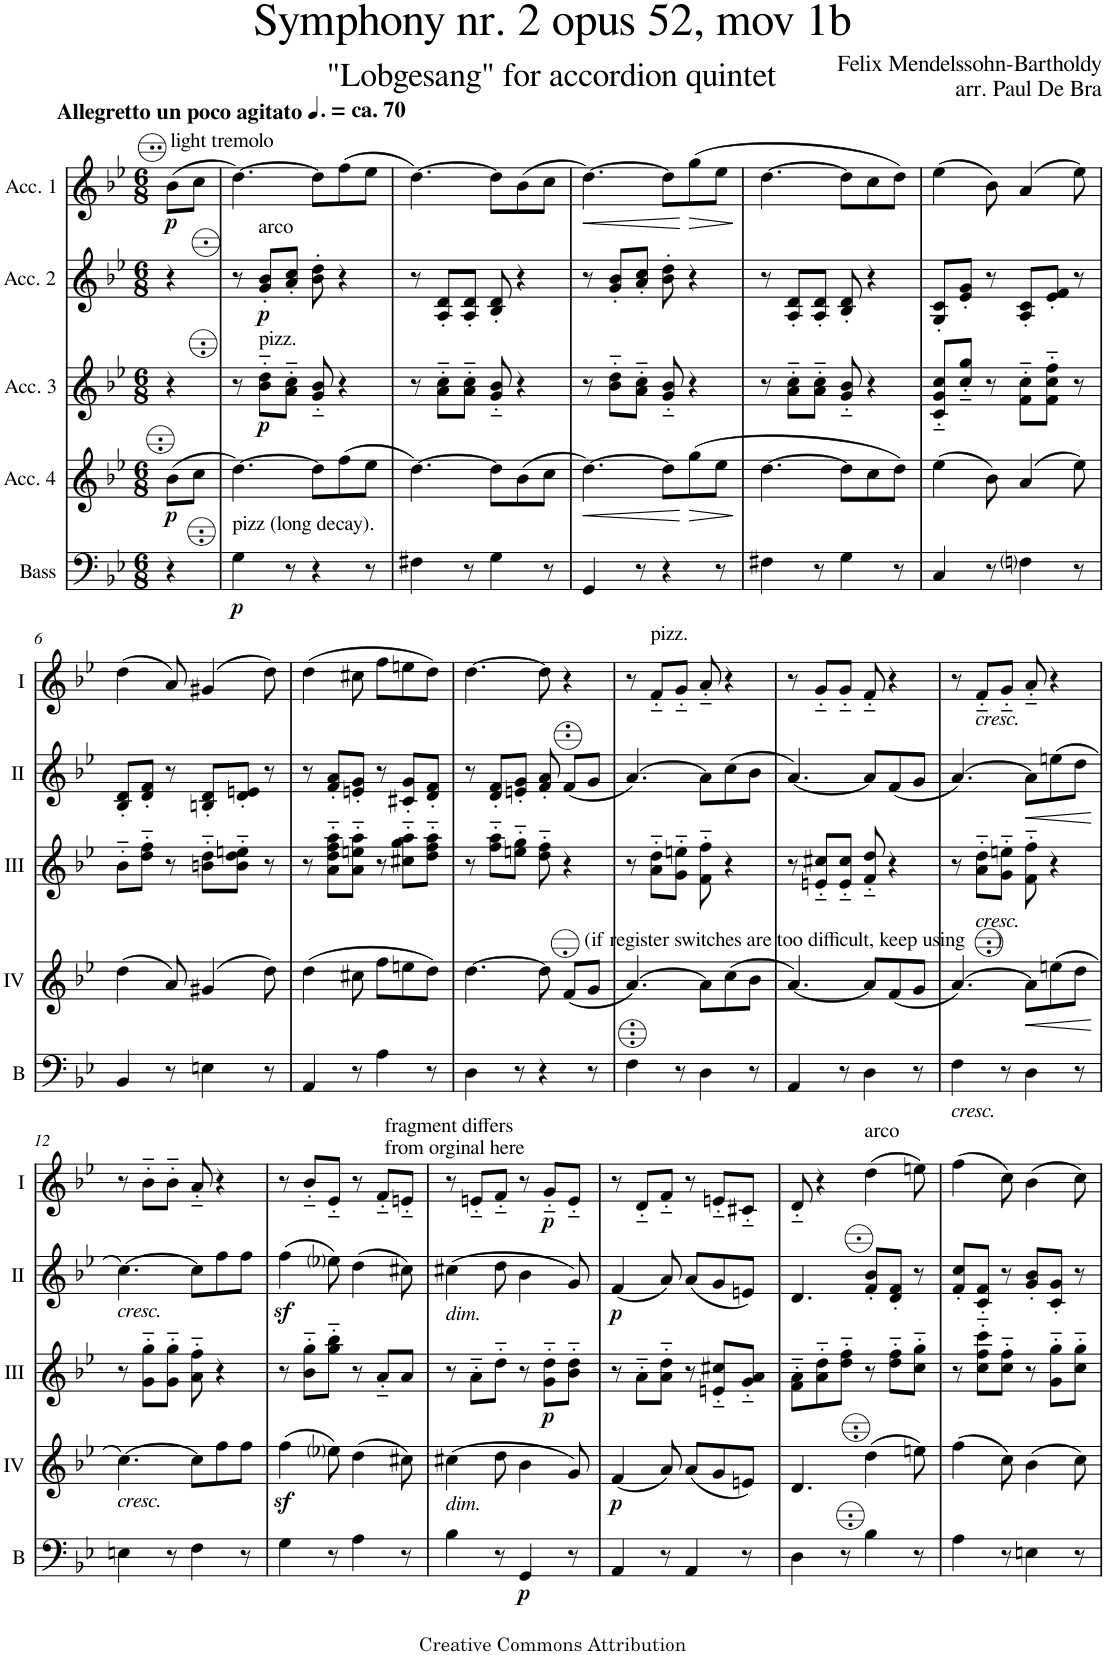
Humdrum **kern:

**kern	**dynam	**kern	**dynam	**kern	**dynam	**kern	**dynam	**kern	**dynam
*part5	*part5	*part4	*part4	*part3	*part3	*part2	*part2	*part1	*part1
*staff5	*staff5	*staff4	*staff4	*staff3	*staff3	*staff2	*staff2	*staff1	*staff1
*I"Bass	*	*I"Acc. 4	*	*I"Acc. 3	*	*I"Acc. 2	*	*I"Acc. 1	*
*I'B	*	*	*	*	*	*	*	*	*
*clefF4	*	*clefG2	*	*clefG2	*	*clefG2	*	*clefG2	*
*Trd7c12	*	*Trd7c12	*	*Trd7c12	*	*	*	*	*
*k[b-e-]	*	*k[b-e-]	*	*k[b-e-]	*	*k[b-e-]	*	*k[b-e-]	*
*M6/8	*	*M6/8	*	*M6/8	*	*M6/8	*	*M6/8	*
=	=	=	=	=	=	=	=	=	=
!	!	!	!	!	!	!	!	!LO:TX:a:B:t=Allegretto un poco agitato	!
!	!	!	!	!	!	!	!	!LO:TX:a:B:t=ca. 70	!
!	!	!	!	!	!	!	!	!LO:TX:a:t=light tremolo	!
!	!	!	!LO:DY:b	!	!	!	!	!	!LO:DY:b
4r	.	(8b-\L	p	4r	.	4r	.	(8b-\L	p
.	.	8cc\J	.	.	.	.	.	8cc\J	.
=1	=1	=1	=1	=1	=1	=1	=1	=1	=1
!LO:TX:a:t=pizz (long decay).	!	!	!	!	!	!	!	!	!
!	!LO:DY:b	!	!	!	!	!	!	!	!
4G\	p	[4.dd\)	.	8r	.	8r	.	[4.dd\)	.
!	!	!	!	!	!	!LO:TX:a:t=arco	!	!	!
!	!	!	!	!LO:TX:a:t=pizz.	!	!	!	!	!
!	!	!	!	!	!LO:DY:b	!	!LO:DY:b	!	!
.	.	.	.	8b-\'~ 8dd\'~L	p	8g/' 8b-/'L	p	.	.
8r	.	.	.	8a\'~ 8cc\'~J	.	8a/' 8cc/'J	.	.	.
4r	.	8dd\L]	.	8g/'~ 8b-/'~	.	8b-\' 8dd\'	.	8dd\L]	.
.	.	(8ff\	.	4r	.	4r	.	(8ff\	.
8r	.	8ee-\J	.	.	.	.	.	8ee-\J	.
=2	=2	=2	=2	=2	=2	=2	=2	=2	=2
4F#X\	.	[4.dd\)	.	8r	.	8r	.	[4.dd\)	.
.	.	.	.	8a\'~ 8cc\'~L	.	8A/' 8d/'L	.	.	.
8r	.	.	.	8a\'~ 8cc\'~J	.	8A/' 8d/'J	.	.	.
4G\	.	8dd\L]	.	8g/'~ 8b-/'~	.	8B-/' 8d/'	.	8dd\L]	.
.	.	(8b-\	.	4r	.	4r	.	(8b-\	.
8r	.	8cc\J	.	.	.	.	.	8cc\J	.
=3	=3	=3	=3	=3	=3	=3	=3	=3	=3
!	!	!	!LO:HP:b	!	!	!	!	!	!LO:HP:b
4GG/	.	[4.dd\)	<	8r	.	8r	.	[4.dd\)	<
.	.	.	.	8b-\'~ 8dd\'~L	.	8g/' 8b-/'L	.	.	.
8r	.	.	.	8a\'~ 8cc\'~J	.	8a/' 8cc/'J	.	.	.
4r	.	8dd\L]	.	8g/'~ 8b-/'~	.	8b-\' 8dd\'	.	8dd\L]	.
!	!	!	!LO:HP:n=1:b	!	!	!	!	!	!LO:HP:n=1:b
.	.	(8gg\	[ >	4r	.	4r	.	(8gg\	[ >
8r	.	8ee-\J	.	.	.	.	.	8ee-\J	.
.	.	.	]	.	.	.	.	.	]
=4	=4	=4	=4	=4	=4	=4	=4	=4	=4
4F#X\	.	[4.dd\	.	8r	.	8r	.	[4.dd\	.
.	.	.	.	8a\'~ 8cc\'~L	.	8A/' 8d/'L	.	.	.
8r	.	.	.	8a\'~ 8cc\'~J	.	8A/' 8d/'J	.	.	.
4G\	.	8dd\L]	.	8g/'~ 8b-/'~	.	8B-/' 8d/'	.	8dd\L]	.
.	.	8cc\	.	4r	.	4r	.	8cc\	.
8r	.	8dd\J)	.	.	.	.	.	8dd\J)	.
=5	=5	=5	=5	=5	=5	=5	=5	=5	=5
4C/	.	(4ee-\	.	8c/'~ 8g/'~ 8cc/'~L	.	8G/' 8c/'L	.	(4ee-\	.
.	.	.	.	8cc/'~ 8gg/'~J	.	8e-/' 8g/'J	.	.	.
8r	.	8b-\)	.	8r	.	8r	.	8b-\)	.
4Fni\	.	(4a/	.	8f\'~ 8cc\'~L	.	8A/' 8c/'L	.	(4a/	.
.	.	.	.	8f\'~ 8cc\'~ 8ff\'~J	.	8e-/' 8f/'J	.	.	.
8r	.	8ee-\)	.	8r	.	8r	.	8ee-\)	.
!!LO:LB:g=z
=6	=6	=6	=6	=6	=6	=6	=6	=6	=6
4BB-/	.	(4dd\	.	8b-'~\L	.	8B-/' 8d/'L	.	(4dd\	.
.	.	.	.	8dd\'~ 8ff\'~J	.	8d/' 8f/'J	.	.	.
8r	.	8a/)	.	8r	.	8r	.	8a/)	.
4En\	.	(4g#X/	.	8bn\'~ 8dd\'~L	.	8Bn/' 8d/'L	.	(4g#X/	.
.	.	.	.	8b\'~ 8dd\'~ 8een\'~J	.	8d/' 8en/'J	.	.	.
8r	.	8dd\)	.	8r	.	8r	.	8dd\)	.
=7	=7	=7	=7	=7	=7	=7	=7	=7	=7
4AA/	.	(4dd\	.	8r	.	8r	.	(4dd\	.
.	.	.	.	8a\'~ 8dd\'~ 8ff\'~ 8aa\'~L	.	8f/' 8a/'L	.	.	.
8r	.	8cc#X\	.	8a\'~ 8een\'~ 8aa\'~J	.	8en/' 8g/'J	.	8cc#X\	.
4A\	.	8ff\L	.	8r	.	8r	.	8ff\L	.
.	.	8een\	.	8cc#X\'~ 8gg\'~ 8aa\'~L	.	8c#X/' 8g/'L	.	8een\	.
8r	.	8dd\J)	.	8dd\'~ 8ff\'~ 8aa\'~J	.	8d/' 8f/'J	.	8dd\J)	.
=8	=8	=8	=8	=8	=8	=8	=8	=8	=8
4D\	.	[4.dd\	.	8r	.	8r	.	[4.dd\	.
.	.	.	.	8ff\'~ 8aa\'~L	.	8d/' 8f/'L	.	.	.
8r	.	.	.	8een\'~ 8gg\'~J	.	8en/' 8g/'J	.	.	.
4r	.	8dd\]	.	8dd\'~ 8ff\'~	.	8f/' 8a/'	.	8dd\]	.
!	!	!LO:TX:a:t=(if register switches are too difficult, keep using      )	!	!	!	!	!	!	!
.	.	(8f/L	.	4r	.	(8f/L	.	4r	.
8r	.	8g/J	.	.	.	8g/J	.	.	.
=9	=9	=9	=9	=9	=9	=9	=9	=9	=9
4F\	.	[4.a/)	.	8r	.	[4.a/)	.	8r	.
!	!	!	!	!	!	!	!	!LO:TX:a:t=pizz.	!
.	.	.	.	8a\'~ 8dd\'~L	.	.	.	8f'~/L	.
8r	.	.	.	8g\'~ 8een\'~J	.	.	.	8g'~/J	.
4D\	.	8a\L]	.	8f\'~ 8ff\'~	.	8a\L]	.	8a'~/	.
.	.	(8cc\	.	4r	.	(8cc\	.	4r	.
8r	.	8b-\J	.	.	.	8b-\J	.	.	.
=10	=10	=10	=10	=10	=10	=10	=10	=10	=10
4AA/	.	[4.a/)	.	8r	.	[4.a/)	.	8r	.
.	.	.	.	8en/'~ 8cc#X/'~L	.	.	.	8g'~/L	.
8r	.	.	.	8e/'~ 8cc#/'~J	.	.	.	8g'~/J	.
4D\	.	8a/L]	.	8f/'~ 8dd/'~	.	8a/L]	.	8f'~/	.
.	.	(8f/	.	4r	.	(8f/	.	4r	.
8r	.	8g/J	.	.	.	8g/J	.	.	.
=11	=11	=11	=11	=11	=11	=11	=11	=11	=11
!LO:TX:b:i:t=cresc.	!	!	!	!	!	!	!	!	!
4F\	.	[4.a/)	.	8r	.	[4.a/)	.	8r	.
!	!	!	!	!	!	!	!	!LO:TX:b:i:t=cresc.	!
!	!	!	!	!LO:TX:b:i:t=cresc.	!	!	!	!	!
.	.	.	.	8a\'~ 8dd\'~L	.	.	.	8f'~/L	.
8r	.	.	.	8g\'~ 8een\'~J	.	.	.	8g'~/J	.
!	!	!	!LO:HP:b	!	!	!	!LO:HP:b	!	!
4D\	.	8a\L]	<	8f\'~ 8ff\'~	.	8a\L]	<	8a'~/	.
.	.	(8een\	.	4r	.	(8een\	.	4r	.
8r	.	8dd\J	.	.	.	8dd\J	.	.	.
.	.	.	[	.	.	.	[	.	.
!!LO:LB:g=z
=12	=12	=12	=12	=12	=12	=12	=12	=12	=12
!	!	!	!	!	!	!LO:TX:b:i:t=cresc.	!	!	!
!	!	!LO:TX:b:i:t=cresc.	!	!	!	!	!	!	!
4En\	.	[4.cc\)	.	8r	.	[4.cc\)	.	8r	.
.	.	.	.	8g\'~ 8gg\'~L	.	.	.	8b-'~\L	.
8r	.	.	.	8g\'~ 8gg\'~J	.	.	.	8b-'~\J	.
4F\	.	8cc\L]	.	8a\'~ 8ff\'~	.	8cc\L]	.	8a'~/	.
.	.	8ff\	.	4r	.	8ff\	.	4r	.
8r	.	8ff\J	.	.	.	8ff\J	.	.	.
=13	=13	=13	=13	=13	=13	=13	=13	=13	=13
4G\	.	(4ffz<\	.	8r	.	(4ffz<\	.	8r	.
.	.	.	.	8b-\'~ 8gg\'~L	.	.	.	8b-'~/L	.
8r	.	8ee-i\)	.	8gg\'~ 8bb-\'~J	.	8ee-i\)	.	8e-'~/J	.
4A\	.	(4dd\	.	8r	.	(4dd\	.	8r	.
!	!	!	!	!	!	!	!	!LO:TX:a:t=fragment differs	!
!	!	!	!	!	!	!	!	!LO:TX:a:t=from orginal here	!
.	.	.	.	8a'~/L	.	.	.	8f'~/L	.
8r	.	8cc#X\)	.	8a/J	.	8cc#X\)	.	8en'~/J	.
=14	=14	=14	=14	=14	=14	=14	=14	=14	=14
!	!	!	!	!	!	!LO:TX:b:i:t=dim.	!	!	!
!	!	!LO:TX:b:i:t=dim.	!	!	!	!	!	!	!
4B-\	.	(4cc#X\	.	8r	.	(4cc#X\	.	8r	.
.	.	.	.	8a'~\L	.	.	.	8en'~/L	.
8r	.	8dd\	.	8dd'~\J	.	8dd\	.	8f'~/J	.
!	!LO:DY:b	!	!	!	!	!	!	!	!
4GG/	p	4b-\	.	8r	.	4b-\	.	8r	.
!	!	!	!	!	!LO:DY:b	!	!	!	!LO:DY:b
.	.	.	.	8g\'~ 8dd\'~L	p	.	.	8g'~/L	p
8r	.	8g/)	.	8b-\'~ 8dd\'~J	.	8g/)	.	8e'~/J	.
=15	=15	=15	=15	=15	=15	=15	=15	=15	=15
!	!	!	!LO:DY:b	!	!	!	!LO:DY:b	!	!
4AA/	.	(4f/	p	8r	.	(4f/	p	8r	.
.	.	.	.	8a'~\L	.	.	.	8d'~/L	.
8r	.	8a/)	.	8a\'~ 8dd\'~J	.	8a/)	.	8f'~/J	.
4AA/	.	(8a/L	.	8r	.	(8a/L	.	8r	.
.	.	8g/	.	8en/'~ 8cc#X/'~L	.	8g/	.	8en'~/L	.
8r	.	8en/J)	.	8g/'~ 8a/'~J	.	8en/J)	.	8c#X'~/J	.
=16	=16	=16	=16	=16	=16	=16	=16	=16	=16
4D\	.	4.d/	.	8f\'~ 8a\'~L	.	4.d/	.	8d'~/	.
.	.	.	.	8a\'~ 8dd\'~	.	.	.	4r	.
8r	.	.	.	8dd\'~ 8ff\'~J	.	.	.	.	.
!	!	!	!	!	!	!	!	!LO:TX:a:t=arco	!
4B-\	.	(4dd\	.	8r	.	8f/' 8b-/'L	.	(4dd\	.
.	.	.	.	8dd\'~ 8ff\'~L	.	8d/' 8f/'J	.	.	.
8r	.	8een\)	.	8cc\'~ 8gg\'~J	.	8r	.	8een\)	.
=17	=17	=17	=17	=17	=17	=17	=17	=17	=17
4A\	.	(4ff\	.	8r	.	8f/' 8cc/'L	.	(4ff\	.
.	.	.	.	8cc\'~ 8ff\'~ 8ccc\'~L	.	8c/' 8f/'J	.	.	.
8r	.	8cc\)	.	8cc\'~ 8ff\'~J	.	8r	.	8cc\)	.
4En\	.	(4b-\	.	8r	.	8g/' 8b-/'L	.	(4b-\	.
.	.	.	.	8g\'~ 8gg\'~L	.	8c/' 8g/'J	.	.	.
8r	.	8cc\)	.	8cc\'~ 8gg\'~J	.	8r	.	8cc\)	.
=	=	=	=	=	=	=	=	=	=
*-	*-	*-	*-	*-	*-	*-	*-	*-	*-
